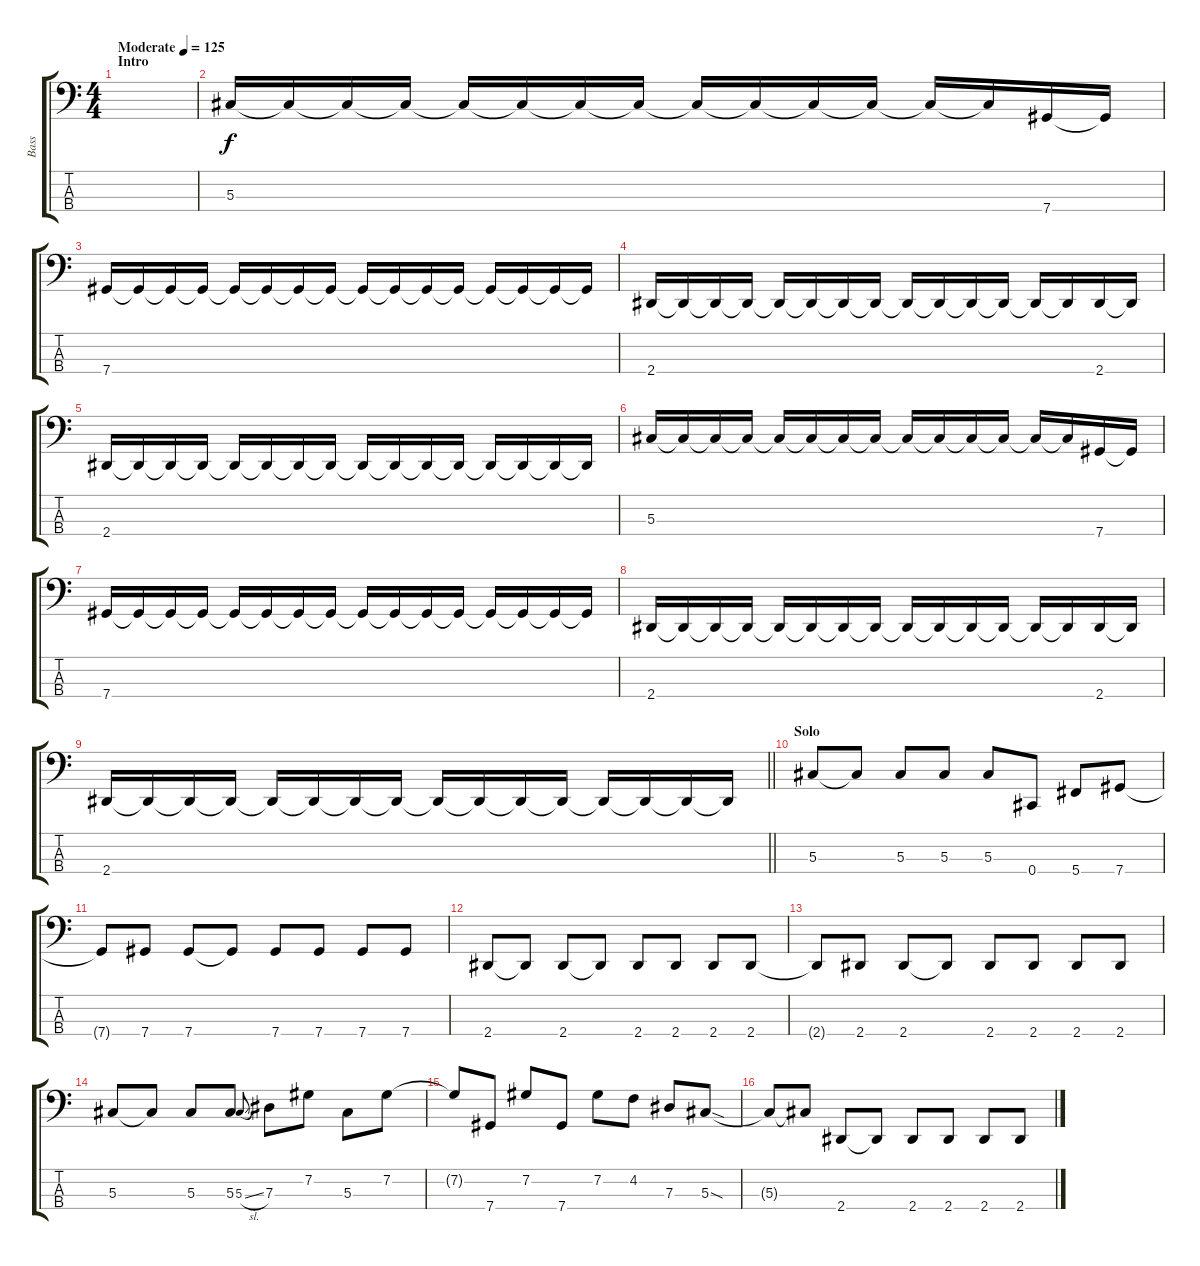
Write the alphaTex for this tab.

\track ("Bass" "Bass") {instrument electricbassfinger}
\staff {score tabs}
\tuning (Gb2 Db2 Ab1 Db1) {hide}
\ts (4 4)
\section ("" "Intro")
\tempo (125 "Moderate")
\clef f4
\ks c
|
5.3.16 5.3{t}.16 5.3{t}.16 5.3{t}.16 5.3{t}.16 5.3{t}.16 5.3{t}.16 5.3{t}.16 5.3{t}.16 5.3{t}.16 5.3{t}.16 5.3{t}.16 5.3{t}.16 5.3{t}.16 7.4.16 7.4{t}.16 |
7.4.16 7.4{t}.16 7.4{t}.16 7.4{t}.16 7.4{t}.16 7.4{t}.16 7.4{t}.16 7.4{t}.16 7.4{t}.16 7.4{t}.16 7.4{t}.16 7.4{t}.16 7.4{t}.16 7.4{t}.16 7.4{t}.16 7.4{t}.16 |
2.4.16 2.4{t}.16 2.4{t}.16 2.4{t}.16 2.4{t}.16 2.4{t}.16 2.4{t}.16 2.4{t}.16 2.4{t}.16 2.4{t}.16 2.4{t}.16 2.4{t}.16 2.4{t}.16 2.4{t}.16 2.4.16 2.4{t}.16 |
2.4.16 2.4{t}.16 2.4{t}.16 2.4{t}.16 2.4{t}.16 2.4{t}.16 2.4{t}.16 2.4{t}.16 2.4{t}.16 2.4{t}.16 2.4{t}.16 2.4{t}.16 2.4{t}.16 2.4{t}.16 2.4{t}.16 2.4{t}.16 |
5.3.16 5.3{t}.16 5.3{t}.16 5.3{t}.16 5.3{t}.16 5.3{t}.16 5.3{t}.16 5.3{t}.16 5.3{t}.16 5.3{t}.16 5.3{t}.16 5.3{t}.16 5.3{t}.16 5.3{t}.16 7.4.16 7.4{t}.16 |
7.4.16 7.4{t}.16 7.4{t}.16 7.4{t}.16 7.4{t}.16 7.4{t}.16 7.4{t}.16 7.4{t}.16 7.4{t}.16 7.4{t}.16 7.4{t}.16 7.4{t}.16 7.4{t}.16 7.4{t}.16 7.4{t}.16 7.4{t}.16 |
2.4.16 2.4{t}.16 2.4{t}.16 2.4{t}.16 2.4{t}.16 2.4{t}.16 2.4{t}.16 2.4{t}.16 2.4{t}.16 2.4{t}.16 2.4{t}.16 2.4{t}.16 2.4{t}.16 2.4{t}.16 2.4.16 2.4{t}.16 |
\barLineRight lightlight
2.4.16 2.4{t}.16 2.4{t}.16 2.4{t}.16 2.4{t}.16 2.4{t}.16 2.4{t}.16 2.4{t}.16 2.4{t}.16 2.4{t}.16 2.4{t}.16 2.4{t}.16 2.4{t}.16 2.4{t}.16 2.4{t}.16 2.4{t}.16 |
\section ("" "Solo")
5.3.8 5.3{t}.8 5.3.8 5.3.8 5.3.8 0.4.8 5.4.8 7.4.8 |
7.4{t}.8 7.4.8 7.4.8 7.4{t}.8 7.4.8 7.4.8 7.4.8 7.4.8 |
2.4.8 2.4{t}.8 2.4.8 2.4{t}.8 2.4.8 2.4.8 2.4.8 2.4.8 |
2.4{t}.8 2.4.8 2.4.8 2.4{t}.8 2.4.8 2.4.8 2.4.8 2.4.8 |
5.3.8 5.3{t}.8 5.3.8 5.3.8 5.3{sl}.8{gr onbeat} 7.3.8 7.2.8 5.3.8 7.2.8 |
7.2{t}.8 7.4.8 7.2.8 7.4.8 7.2.8 4.2.8 7.3.8 5.3{sod}.8 |
5.3{t}.8 5.3{t}.8 2.4.8 2.4{t}.8 2.4.8 2.4.8 2.4.8 2.4.8
